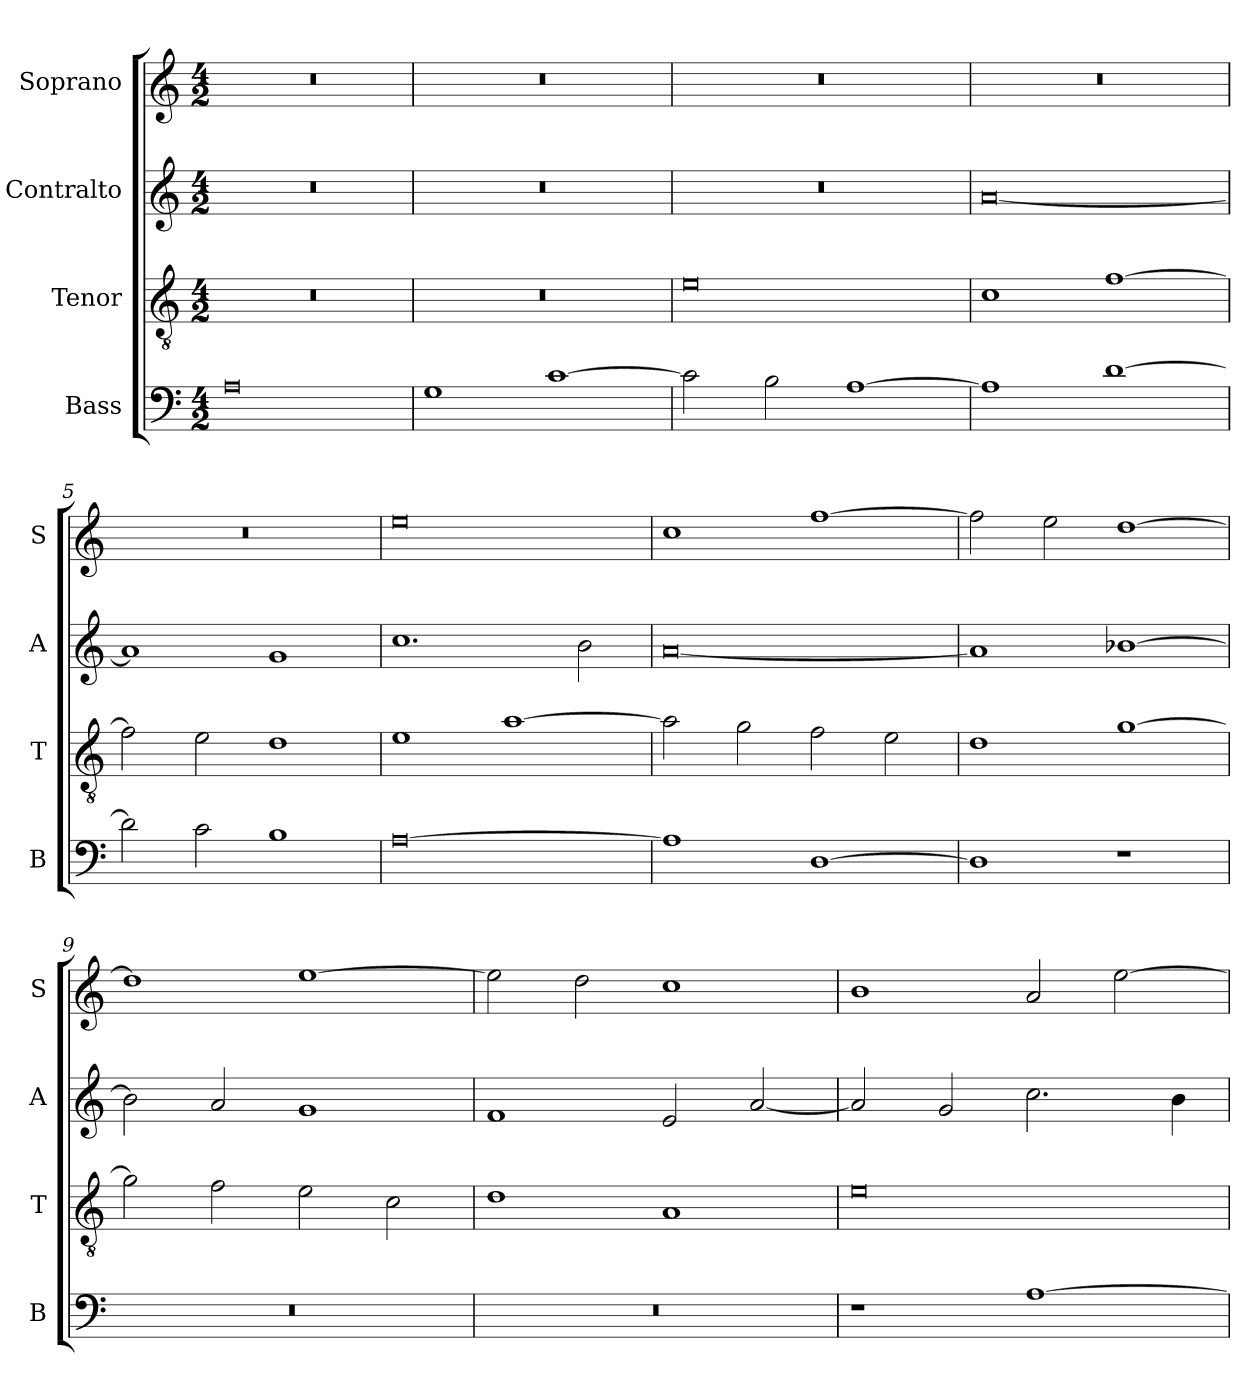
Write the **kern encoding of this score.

**kern	**kern	**kern	**kern
*part4	*part3	*part2	*part1
*staff4	*staff3	*staff2	*staff1
*I"Bass	*I"Tenor	*I"Contralto	*I"Soprano
*I'B	*I'T	*I'A	*I'S
*clefF4	*clefGv2	*clefG2	*clefG2
*k[]	*k[]	*k[]	*k[]
*A:aeo	*A:aeo	*A:aeo	*A:aeo
*M4/2	*M4/2	*M4/2	*M4/2
=1	=1	=1	=1
0A	0r	0r	0r
=2	=2	=2	=2
1G	0r	0r	0r
[1c	.	.	.
=3	=3	=3	=3
2c]	0e	0r	0r
2B	.	.	.
[1A	.	.	.
=4	=4	=4	=4
1A]	1c	[0a	0r
[1d	[1f	.	.
=5	=5	=5	=5
2d]	2f]	1a]	0r
2c	2e	.	.
1B	1d	1g	.
=6	=6	=6	=6
[0A	1e	1.cc	0ee
.	[1a	.	.
.	.	2b	.
=7	=7	=7	=7
1A]	2a]	[0a	1cc
.	2g	.	.
[1D	2f	.	[1ff
.	2e	.	.
=8	=8	=8	=8
1D]	1d	1a]	2ff]
.	.	.	2ee
1r	[1g	[1b-X	[1dd
=9	=9	=9	=9
0r	2g]	2b-]	1dd]
.	2f	2a	.
.	2e	1g	[1ee
.	2c	.	.
=10	=10	=10	=10
0r	1d	1f	2ee]
.	.	.	2dd
.	1A	2e	1cc
.	.	[2a	.
=11	=11	=11	=11
1r	0e	2a]	1b
.	.	2g	.
[1A	.	2.cc	2a
.	.	.	[2ee
.	.	4b	.
=	=	=	=
*-	*-	*-	*-
